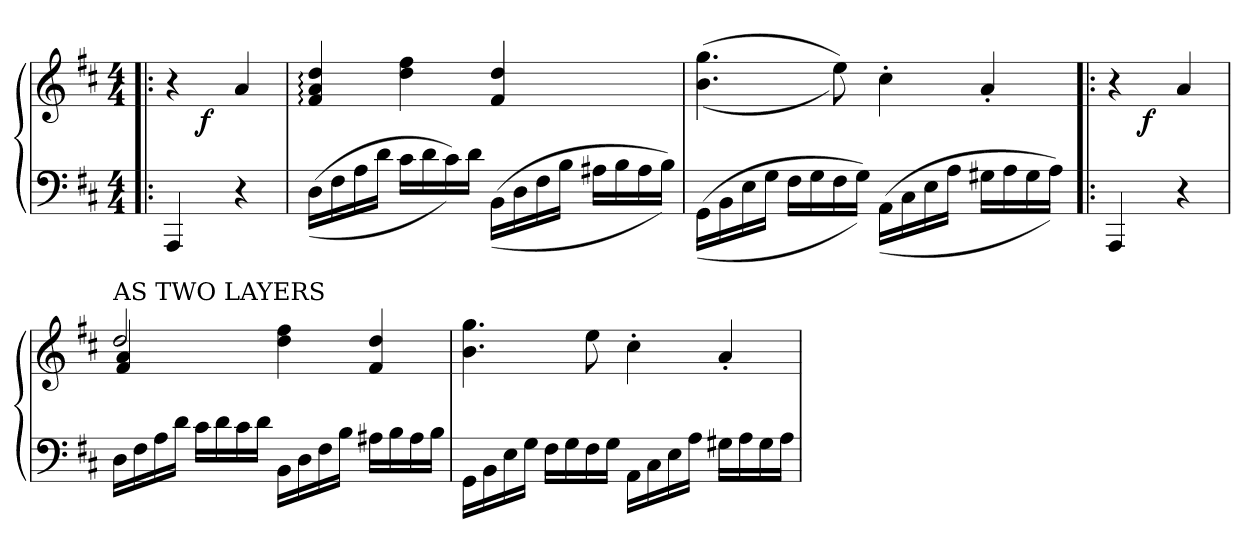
**kern	**kern	**dynam
*part1	*part1	*part1
*staff2	*staff1	*staff1/2
*clefF4	*clefG2	*
*k[f#c#]	*k[f#c#]	*
*M4/4	*M4/4	*
=!|:	=!|:	=!|:
*	*^	*
4AAA/	4r	8ryy	.
!	!	!	!LO:DY:b
.	.	4.ryy	f
4r	4a/	.	.
=1	=1	=1	=1
!	!LO:TX:a:t=AS SINGLE CHORD WITH\nDIFFERING\n                NOTEHEADS	!	!
*	*v	*v	*
(>(>16D\LL	4dd:/ 4a:/ 4f#:/	.
16F#\	.	.
16A\	.	.
16d\JJ	.	.
16c#\LL	4ff# 4dd	.
16d\	.	.
16c#\))	.	.
16d\JJ	.	.
(>(>16BB\LL	4dd/ 4f#/	.
16D\	.	.
16F#\	.	.
16B\JJ	.	.
16A#X\LL	4ryy	.
16B\	.	.
16A#\	.	.
16B\JJ))	.	.
=2	=2	=2
(>(>16GG\LL	(>(>4.gg\ 4.b\	.
16BB\	.	.
16E\	.	.
16G\JJ	.	.
16F#\LL	.	.
16G\	.	.
16F#\	8ee\))	.
16G\JJ))	.	.
(>(>16AA\LL	4cc#'\	.
16C#\	.	.
16E\	.	.
16A\JJ	.	.
16G#X\LL	4a'/	.
16A\	.	.
16G#\	.	.
16A\JJ))	.	.
=!|:	=!|:	=!|:
*	*^	*
4AAA/	4r	8ryy	.
!	!	!	!LO:DY:b
.	.	4.ryy	f
4r	4a/	.	.
=1	=1	=1	=1
!	!LO:TX:a:t=AS TWO LAYERS	!	!
16D\LL	2dd:/	4a/ 4f#/	.
16F#\	.	.	.
16A\	.	.	.
16d\JJ	.	.	.
16c#\LL	.	2.ryy	.
16d\	.	.	.
16c#\	.	.	.
16d\JJ	.	.	.
16BB\LL	4ff# 4dd	.	.
16D\	.	.	.
16F#\	.	.	.
16B\JJ	.	.	.
16A#X\LL	4dd/ 4f#/	.	.
16B\	.	.	.
16A#\	.	.	.
16B\JJ	.	.	.
*	*v	*v	*
=2	=2	=2
16GG\LL	4.gg\ 4.b\	.
16BB\	.	.
16E\	.	.
16G\JJ	.	.
16F#\LL	.	.
16G\	.	.
16F#\	8ee\	.
16G\JJ	.	.
16AA\LL	4cc#'\	.
16C#\	.	.
16E\	.	.
16A\JJ	.	.
16G#X\LL	4a'/	.
16A\	.	.
16G#\	.	.
16A\JJ	.	.
=	=	=
*-	*-	*-
